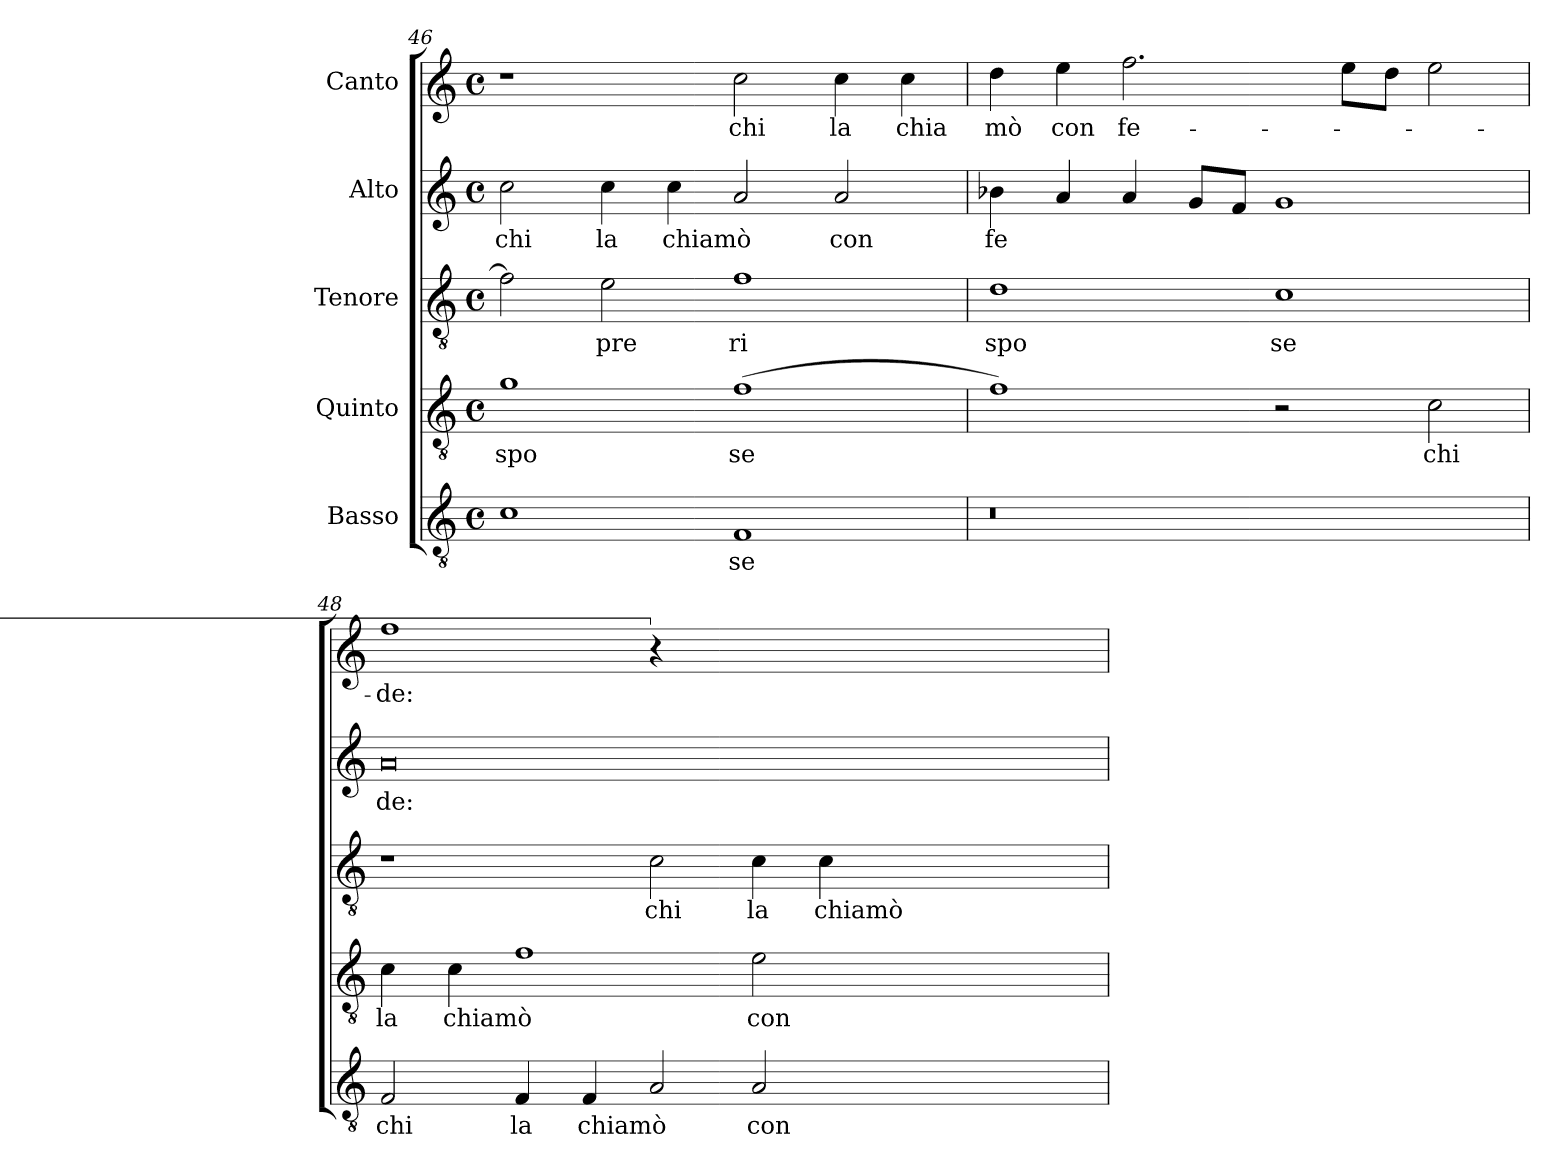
**kern	**text	**kern	**text	**kern	**text	**kern	**text	**kern	**text
*part5	*part5	*part4	*part4	*part3	*part3	*part2	*part2	*part1	*part1
*staff5	*staff5	*staff4	*staff4	*staff3	*staff3	*staff2	*staff2	*staff1	*staff1
*I"Basso	*	*I"Quinto	*	*I"Tenore	*	*I"Alto	*	*I"Canto	*
*clefGv2	*	*clefGv2	*	*clefGv2	*	*clefG2	*	*clefG2	*
*k[]	*	*	*	*	*	*	*	*	*
*C:	*	*	*	*	*	*	*	*	*
*M4/4	*	*M4/4	*	*M4/4	*	*M4/4	*	*M4/4	*
*met(c)	*	*met(c)	*	*met(c)	*	*met(c)	*	*met(c)	*
=46	=46	=46	=46	=46	=46	=46	=46	=46	=46
!	!	!	!LO:LY:b:cj	!	!	!	!LO:LY:b:cj	!	!
1c	.	1g	spo	2f\]	.	2cc\	chi	1r	.
!	!	!	!	!	!LO:LY:b:cj	!	!LO:LY:b:cj	!	!
.	.	.	.	2e\	pre	4cc\	la	.	.
!	!	!	!	!	!	!	!LO:LY:b:cj	!	!
.	.	.	.	.	.	4cc\	chiamò	.	.
!	!LO:LY:b:cj	!	!LO:LY:b:cj	!	!LO:LY:b:cj	!	!	!	!LO:LY:b:cj
1F	se	(>1f	se	1f	ri	2a/	.	2cc\	chi
!	!	!	!	!	!	!	!LO:LY:b:cj	!	!LO:LY:b:cj
.	.	.	.	.	.	2a/	con	4cc\	la
!	!	!	!	!	!	!	!	!	!LO:LY:b:cj
.	.	.	.	.	.	.	.	4cc\	chia
=47	=47	=47	=47	=47	=47	=47	=47	=47	=47
!	!	!	!	!	!LO:LY:b:cj	!	!LO:LY:b:cj	!	!LO:LY:b:cj
0r	.	1f)	.	1d	spo	4b-X\	fe	4dd\	mò
!	!	!	!	!	!	!	!	!	!LO:LY:b:cj
.	.	.	.	.	.	4a/	.	4ee\	con
!	!	!	!	!	!	!	!	!	!LO:LY:b:cj
.	.	.	.	.	.	4a/	.	2.ff\	fe-
.	.	.	.	.	.	8g/L	.	.	.
.	.	.	.	.	.	8f/J	.	.	.
!	!	!	!	!	!LO:LY:b:cj	!	!	!	!
.	.	2r	.	1c	se	1g	.	.	.
.	.	.	.	.	.	.	.	8ee\L	.
.	.	.	.	.	.	.	.	8dd\J	.
!	!	!	!LO:LY:b:cj	!	!	!	!	!	!
.	.	2c\	chi	.	.	.	.	2ee\	.
!!LO:PB:g=z
=48	=48	=48	=48	=48	=48	=48	=48	=48	=48
!	!LO:LY:b:cj	!	!LO:LY:b:cj	!	!	!	!LO:LY:b:cj	!	!LO:LY:b:cj
2F/	chi	4c\	la	1r	.	0a	de:	1ff	-de:
!	!	!	!LO:LY:b:cj	!	!	!	!	!	!
.	.	4c\	chiamò	.	.	.	.	.	.
!	!LO:LY:b:cj	!	!	!	!	!	!	!	!
4F/	la	1f	.	.	.	.	.	.	.
!	!LO:LY:b:cj	!	!	!	!	!	!	!	!
4F/	chiamò	.	.	.	.	.	.	.	.
!	!	!	!	!	!LO:LY:b:cj	!	!	!LO:N:vis=1	!
2A/	.	.	.	2c\	chi	.	.	4%9r	.
!	!LO:LY:b:cj	!	!LO:LY:b:cj	!	!LO:LY:b:cj	!	!	!	!
2A/	con	2e\	con	4c\	la	.	.	.	.
!	!	!	!	!	!LO:LY:b:cj	!	!	!	!
.	.	.	.	4c\	chiamò	.	.	.	.
1ryy	.	1ryy	.	1ryy	.	1ryy	.	.	.
4ryy	.	4ryy	.	4ryy	.	4ryy	.	.	.
=	=	=	=	=	=	=	=	=	=
*-	*-	*-	*-	*-	*-	*-	*-	*-	*-
